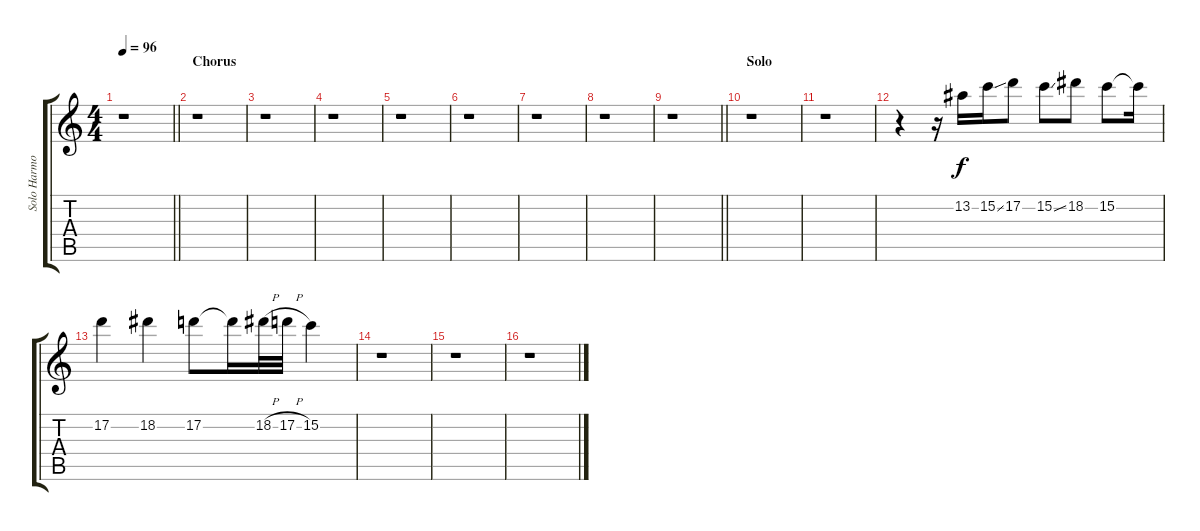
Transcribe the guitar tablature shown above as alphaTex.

\track ("Solo Harmony" "Solo Harmo") {instrument distortionguitar}
\staff {score tabs}
\tuning (D4 A3 F3 C3 G2 C2) {hide}
\ts (4 4)
\tempo 96
\clef g2
\barLineRight lightlight
\ks c
r.1{dy f} |
\section ("" "Chorus")
r.1 |
r.1 |
r.1 |
r.1 |
r.1 |
r.1 |
r.1 |
\barLineRight lightlight
r.1 |
\section ("" "Solo")
r.1 |
r.1 |
r.4 r.16 13.2.16 15.2{ss}.16 17.2.8 15.2{ss}.8 18.2.8 15.2.8 15.2{t}.16 |
17.2.4 18.2.4 17.2.8 17.2{t}.16 18.2{h}.32 17.2{h}.32 15.2.4 |
r.1 |
r.1 |
r.1
